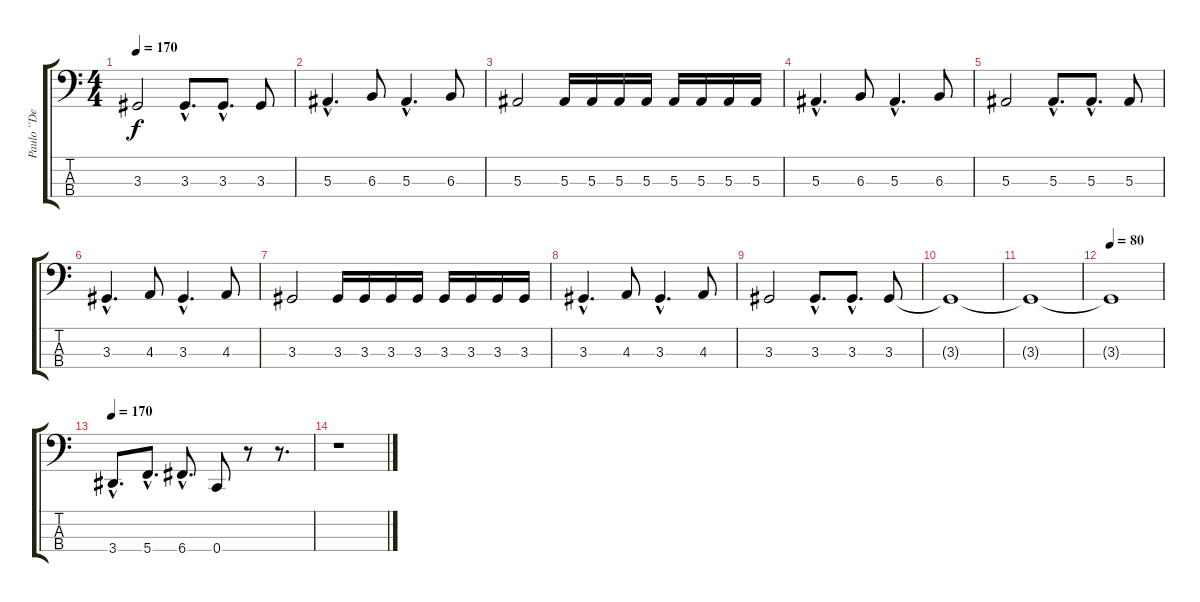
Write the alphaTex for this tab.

\track ("Paulo ``Destructor`` Pinto Jr" "Paulo ``De") {instrument electricbasspick}
\staff {score tabs}
\tuning (Eb2 Bb1 F1 C1) {hide}
\ts (4 4)
\tempo 170
\clef f4
\ks c
3.3.2{dy f} 3.3{hac}.8{d} 3.3{hac}.8{d} 3.3.8 |
5.3{hac}.4{d} 6.3.8 5.3{hac}.4{d} 6.3.8 |
5.3.2 5.3.16 5.3.16 5.3.16 5.3.16 5.3.16 5.3.16 5.3.16 5.3.16 |
5.3{hac}.4{d} 6.3.8 5.3{hac}.4{d} 6.3.8 |
5.3.2 5.3{hac}.8{d} 5.3{hac}.8{d} 5.3.8 |
3.3{hac}.4{d} 4.3.8 3.3{hac}.4{d} 4.3.8 |
3.3.2 3.3.16 3.3.16 3.3.16 3.3.16 3.3.16 3.3.16 3.3.16 3.3.16 |
3.3{hac}.4{d} 4.3.8 3.3{hac}.4{d} 4.3.8 |
3.3.2 3.3{hac}.8{d} 3.3{hac}.8{d} 3.3.8 |
3.3{t}.1 |
3.3{t}.1 |
\tempo 80
3.3{t}.1 |
\tempo 170
3.4{hac}.8{d} 5.4{hac}.8{d} 6.4{hac}.8{d} 0.4.8 r.8 r.8{d} |
r.1
